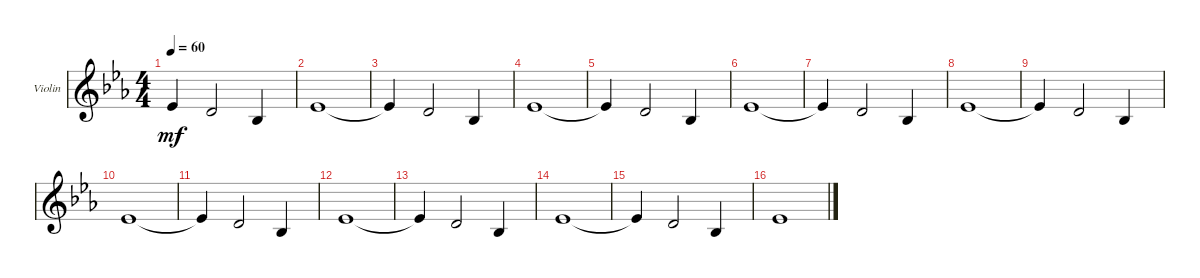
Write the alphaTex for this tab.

\bracketExtendMode groupsimilarinstruments
\firstSystemTrackNameOrientation horizontal
\otherSystemsTrackNameOrientation horizontal
\track ("Violin 2" "Violin") {instrument violin}
\staff {score}
\tuning (E4 B3 G3 D3 A2 E2)
\displaytranspose 12
\ts (4 4)
\tempo 60
\clef g2
\ks eb
1.4.4{dy mf} 0.4.2 1.5.4 |
1.4.1 |
1.4{t}.4 0.4.2 1.5.4 |
1.4.1 |
1.4{t}.4 0.4.2 1.5.4 |
1.4.1 |
1.4{t}.4 0.4.2 1.5.4 |
1.4.1 |
1.4{t}.4 0.4.2 1.5.4 |
1.4.1 |
1.4{t}.4 0.4.2 1.5.4 |
1.4.1 |
1.4{t}.4 0.4.2 1.5.4 |
1.4.1 |
1.4{t}.4 0.4.2 1.5.4 |
1.4.1
